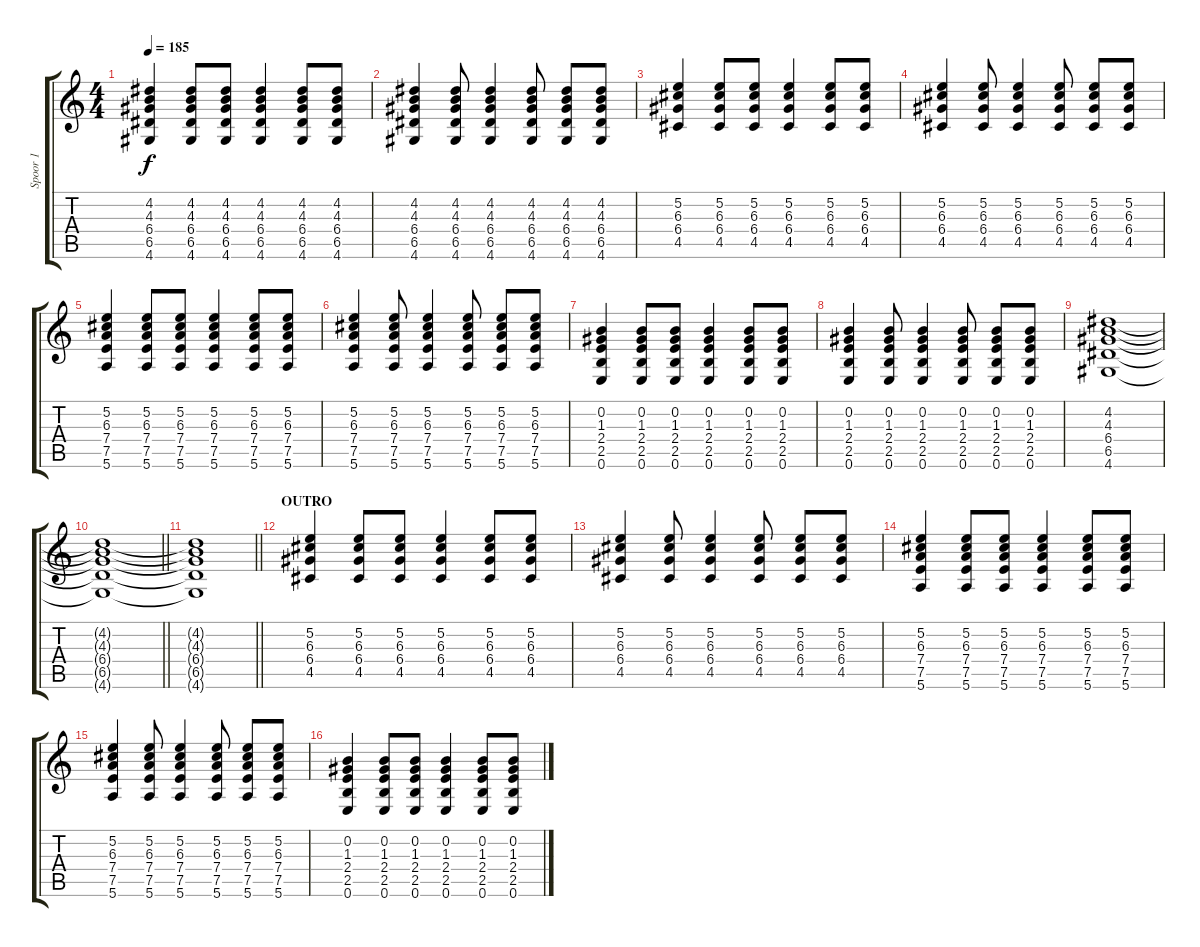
\track ("Spoor 1" "Spoor 1") {instrument acousticguitarnylon}
\staff {score tabs}
\tuning (E4 B3 G3 D3 A2 E2) {hide}
\ts (4 4)
\tempo 185
\clef g2
\ks c
(4.2 4.3 6.4 6.5 4.6).4{dy f} (4.2 4.3 6.4 6.5 4.6).8 (4.2 4.3 6.4 6.5 4.6).8 (4.2 4.3 6.4 6.5 4.6).4 (4.2 4.3 6.4 6.5 4.6).8 (4.2 4.3 6.4 6.5 4.6).8 |
(4.2 4.3 6.4 6.5 4.6).4 (4.2 4.3 6.4 6.5 4.6).8 (4.2 4.3 6.4 6.5 4.6).4 (4.2 4.3 6.4 6.5 4.6).8 (4.2 4.3 6.4 6.5 4.6).8 (4.2 4.3 6.4 6.5 4.6).8 |
(5.2 6.3 6.4 4.5).4 (5.2 6.3 6.4 4.5).8 (5.2 6.3 6.4 4.5).8 (5.2 6.3 6.4 4.5).4 (5.2 6.3 6.4 4.5).8 (5.2 6.3 6.4 4.5).8 |
(5.2 6.3 6.4 4.5).4 (5.2 6.3 6.4 4.5).8 (5.2 6.3 6.4 4.5).4 (5.2 6.3 6.4 4.5).8 (5.2 6.3 6.4 4.5).8 (5.2 6.3 6.4 4.5).8 |
(5.2 6.3 7.4 7.5 5.6).4 (5.2 6.3 7.4 7.5 5.6).8 (5.2 6.3 7.4 7.5 5.6).8 (5.2 6.3 7.4 7.5 5.6).4 (5.2 6.3 7.4 7.5 5.6).8 (5.2 6.3 7.4 7.5 5.6).8 |
(5.2 6.3 7.4 7.5 5.6).4 (5.2 6.3 7.4 7.5 5.6).8 (5.2 6.3 7.4 7.5 5.6).4 (5.2 6.3 7.4 7.5 5.6).8 (5.2 6.3 7.4 7.5 5.6).8 (5.2 6.3 7.4 7.5 5.6).8 |
(0.2 1.3 2.4 2.5 0.6).4 (0.2 1.3 2.4 2.5 0.6).8 (0.2 1.3 2.4 2.5 0.6).8 (0.2 1.3 2.4 2.5 0.6).4 (0.2 1.3 2.4 2.5 0.6).8 (0.2 1.3 2.4 2.5 0.6).8 |
(0.2 1.3 2.4 2.5 0.6).4 (0.2 1.3 2.4 2.5 0.6).8 (0.2 1.3 2.4 2.5 0.6).4 (0.2 1.3 2.4 2.5 0.6).8 (0.2 1.3 2.4 2.5 0.6).8 (0.2 1.3 2.4 2.5 0.6).8 |
(4.2 4.3 6.4 6.5 4.6).1 |
\barLineRight lightlight
(4.2{t} 4.3{t} 6.4{t} 6.5{t} 4.6{t}).1 |
\barLineRight lightlight
(4.2{t} 4.3{t} 6.4{t} 6.5{t} 4.6{t}).1 |
\section ("" "OUTRO")
(5.2 6.3 6.4 4.5).4 (5.2 6.3 6.4 4.5).8 (5.2 6.3 6.4 4.5).8 (5.2 6.3 6.4 4.5).4 (5.2 6.3 6.4 4.5).8 (5.2 6.3 6.4 4.5).8 |
(5.2 6.3 6.4 4.5).4 (5.2 6.3 6.4 4.5).8 (5.2 6.3 6.4 4.5).4 (5.2 6.3 6.4 4.5).8 (5.2 6.3 6.4 4.5).8 (5.2 6.3 6.4 4.5).8 |
(5.2 6.3 7.4 7.5 5.6).4 (5.2 6.3 7.4 7.5 5.6).8 (5.2 6.3 7.4 7.5 5.6).8 (5.2 6.3 7.4 7.5 5.6).4 (5.2 6.3 7.4 7.5 5.6).8 (5.2 6.3 7.4 7.5 5.6).8 |
(5.2 6.3 7.4 7.5 5.6).4 (5.2 6.3 7.4 7.5 5.6).8 (5.2 6.3 7.4 7.5 5.6).4 (5.2 6.3 7.4 7.5 5.6).8 (5.2 6.3 7.4 7.5 5.6).8 (5.2 6.3 7.4 7.5 5.6).8 |
(0.2 1.3 2.4 2.5 0.6).4 (0.2 1.3 2.4 2.5 0.6).8 (0.2 1.3 2.4 2.5 0.6).8 (0.2 1.3 2.4 2.5 0.6).4 (0.2 1.3 2.4 2.5 0.6).8 (0.2 1.3 2.4 2.5 0.6).8
